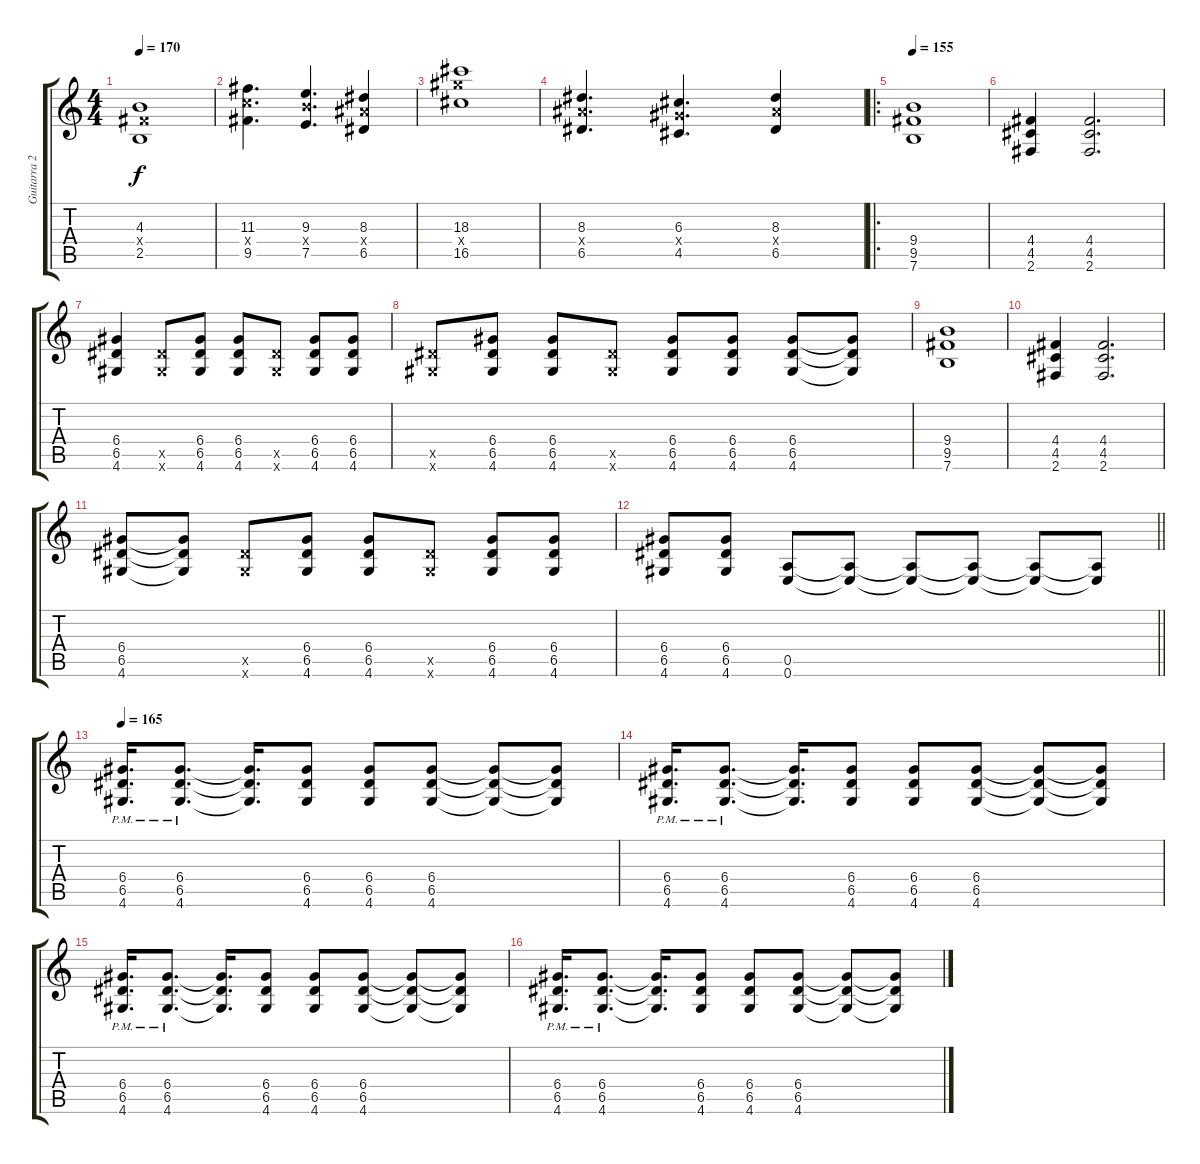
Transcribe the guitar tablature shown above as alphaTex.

\track ("Guitarra 2" "Guitarra 2") {instrument overdrivenguitar}
\staff {score tabs}
\tuning (E4 B3 G3 D3 A2 E2) {hide}
\ts (4 4)
\tempo 170
\clef g2
\ks c
(4.3 4.4{x} 2.5).1{dy f} |
(11.3 10.4{x} 9.5).4{d} (9.3 9.4{x} 7.5).4{d} (8.3 8.4{x} 6.5).4 |
(18.3 18.4{x} 16.5).1 |
(8.3 8.4{x} 6.5).4{d} (6.3 6.4{x} 4.5).4{d} (8.3 8.4{x} 6.5).4 |
\ro
\tempo 155
(9.4 9.5 7.6).1 |
(4.4 4.5 2.6).4 (4.4 4.5 2.6).2{d} |
(6.4 6.5 4.6).4 (6.5{x} 4.6{x}).8 (6.4 6.5 4.6).8 (6.4 6.5 4.6).8 (6.5{x} 4.6{x}).8 (6.4 6.5 4.6).8 (6.4 6.5 4.6).8 |
(6.5{x} 4.6{x}).8 (6.4 6.5 4.6).8 (6.4 6.5 4.6).8 (6.5{x} 4.6{x}).8 (6.4 6.5 4.6).8 (6.4 6.5 4.6).8 (6.4 6.5 4.6).8 (6.4{t} 6.5{t} 4.6{t}).8 |
(9.4 9.5 7.6).1 |
(4.4 4.5 2.6).4 (4.4 4.5 2.6).2{d} |
(6.4 6.5 4.6).8 (6.4{t} 6.5{t} 4.6{t}).8 (6.5{x} 4.6{x}).8 (6.4 6.5 4.6).8 (6.4 6.5 4.6).8 (6.5{x} 4.6{x}).8 (6.4 6.5 4.6).8 (6.4 6.5 4.6).8 |
\barLineRight lightlight
(6.4 6.5 4.6).8 (6.4 6.5 4.6).8 (0.5 0.6).8 (0.5{t} 0.6{t}).8 (0.5{t} 0.6{t}).8 (0.5{t} 0.6{t}).8 (0.5{t} 0.6{t}).8 (0.5{t} 0.6{t}).8 |
\tempo 165
(6.4{pm} 6.5{pm} 4.6{pm}).16{d} (6.4{pm} 6.5{pm} 4.6{pm}).8{d} (6.4{t} 6.5{t} 4.6{t}).16{d} (6.4 6.5 4.6).8 (6.4 6.5 4.6).8 (6.4 6.5 4.6).8 (6.4{t} 6.5{t} 4.6{t}).8 (6.4{t} 6.5{t} 4.6{t}).8 |
(6.4{pm} 6.5{pm} 4.6{pm}).16{d} (6.4{pm} 6.5{pm} 4.6{pm}).8{d} (6.4{t} 6.5{t} 4.6{t}).16{d} (6.4 6.5 4.6).8 (6.4 6.5 4.6).8 (6.4 6.5 4.6).8 (6.4{t} 6.5{t} 4.6{t}).8 (6.4{t} 6.5{t} 4.6{t}).8 |
(6.4{pm} 6.5{pm} 4.6{pm}).16{d} (6.4{pm} 6.5{pm} 4.6{pm}).8{d} (6.4{t} 6.5{t} 4.6{t}).16{d} (6.4 6.5 4.6).8 (6.4 6.5 4.6).8 (6.4 6.5 4.6).8 (6.4{t} 6.5{t} 4.6{t}).8 (6.4{t} 6.5{t} 4.6{t}).8 |
(6.4{pm} 6.5{pm} 4.6{pm}).16{d} (6.4{pm} 6.5{pm} 4.6{pm}).8{d} (6.4{t} 6.5{t} 4.6{t}).16{d} (6.4 6.5 4.6).8 (6.4 6.5 4.6).8 (6.4 6.5 4.6).8 (6.4{t} 6.5{t} 4.6{t}).8 (6.4{t} 6.5{t} 4.6{t}).8
